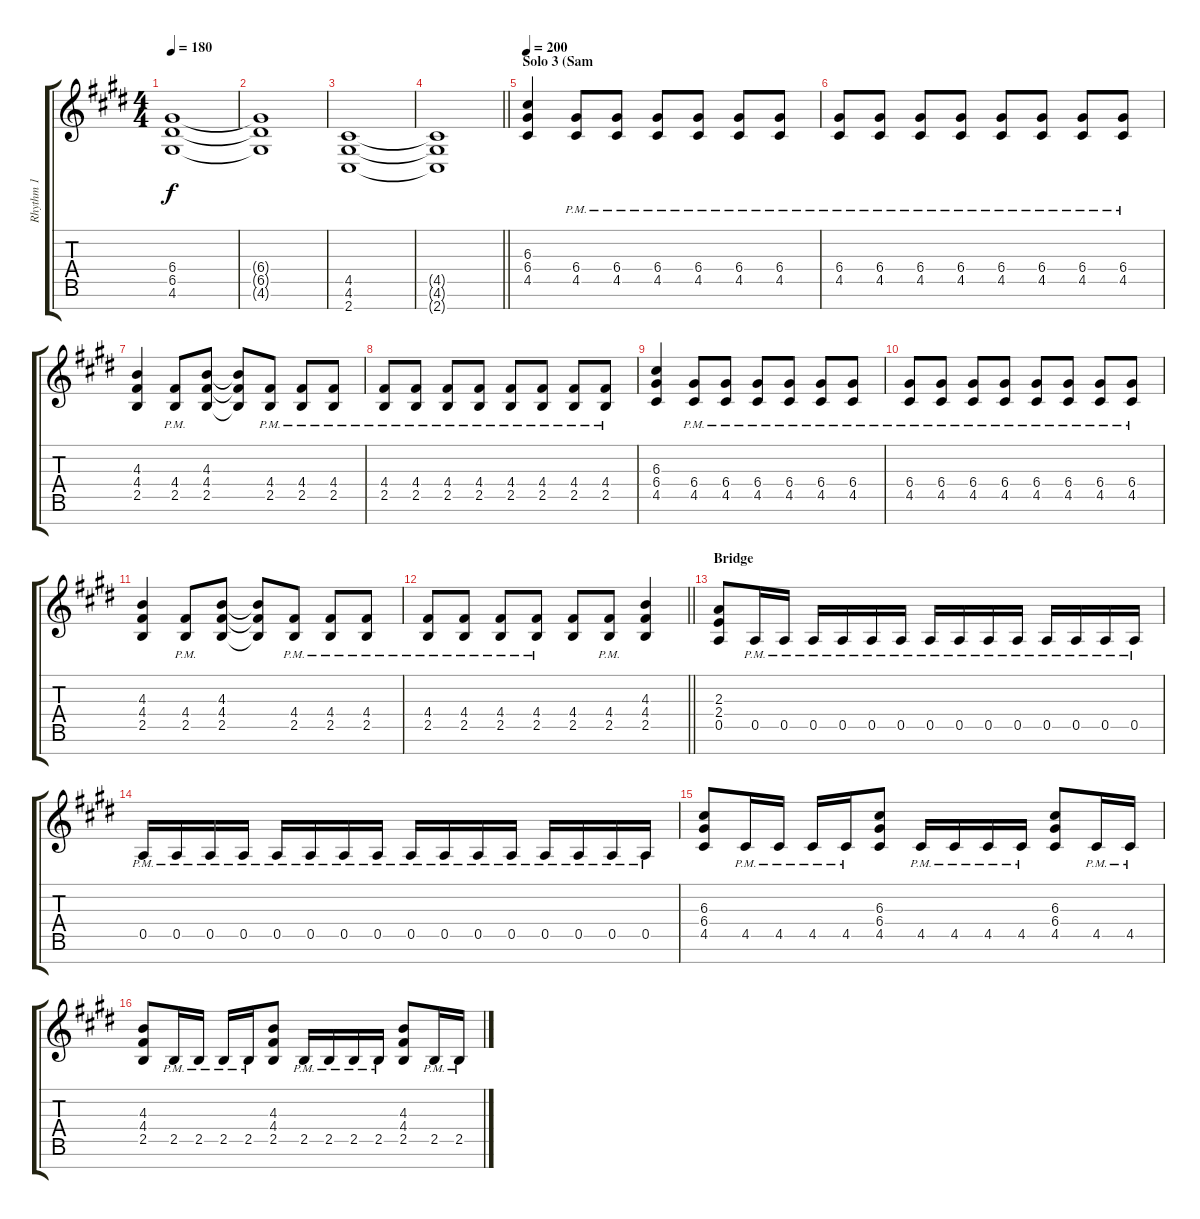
\track ("Rhythm 1" "Rhythm 1") {instrument distortionguitar}
\staff {score tabs}
\tuning (E4 B3 G3 D3 A2 E2 B1) {hide}
\ts (4 4)
\tempo 180
\clef g2
\ks c#minor
(6.4 6.5 4.6).1{dy f} |
(6.4{t} 6.5{t} 4.6{t}).1 |
(4.5 4.6 2.7).1 |
\barLineRight lightlight
(4.5{t} 4.6{t} 2.7{t}).1 |
\section ("" "Solo 3 (Sam")
\tempo 200
(6.3 6.4 4.5).4 (6.4{pm} 4.5{pm}).8 (6.4{pm} 4.5{pm}).8 (6.4{pm} 4.5{pm}).8 (6.4{pm} 4.5{pm}).8 (6.4{pm} 4.5{pm}).8 (6.4{pm} 4.5{pm}).8 |
(6.4{pm} 4.5{pm}).8 (6.4{pm} 4.5{pm}).8 (6.4{pm} 4.5{pm}).8 (6.4{pm} 4.5{pm}).8 (6.4{pm} 4.5{pm}).8 (6.4{pm} 4.5{pm}).8 (6.4{pm} 4.5{pm}).8 (6.4{pm} 4.5{pm}).8 |
(4.3 4.4 2.5).4 (4.4{pm} 2.5{pm}).8 (4.3 4.4 2.5).8 (4.3{t} 4.4{t} 2.5{t}).8 (4.4{pm} 2.5{pm}).8 (4.4{pm} 2.5{pm}).8 (4.4{pm} 2.5{pm}).8 |
(4.4{pm} 2.5{pm}).8 (4.4{pm} 2.5{pm}).8 (4.4{pm} 2.5{pm}).8 (4.4{pm} 2.5{pm}).8 (4.4{pm} 2.5{pm}).8 (4.4{pm} 2.5{pm}).8 (4.4{pm} 2.5{pm}).8 (4.4{pm} 2.5{pm}).8 |
(6.3 6.4 4.5).4 (6.4{pm} 4.5{pm}).8 (6.4{pm} 4.5{pm}).8 (6.4{pm} 4.5{pm}).8 (6.4{pm} 4.5{pm}).8 (6.4{pm} 4.5{pm}).8 (6.4{pm} 4.5{pm}).8 |
(6.4{pm} 4.5{pm}).8 (6.4{pm} 4.5{pm}).8 (6.4{pm} 4.5{pm}).8 (6.4{pm} 4.5{pm}).8 (6.4{pm} 4.5{pm}).8 (6.4{pm} 4.5{pm}).8 (6.4{pm} 4.5{pm}).8 (6.4{pm} 4.5{pm}).8 |
(4.3 4.4 2.5).4 (4.4{pm} 2.5{pm}).8 (4.3 4.4 2.5).8 (4.3{t} 4.4{t} 2.5{t}).8 (4.4{pm} 2.5{pm}).8 (4.4{pm} 2.5{pm}).8 (4.4{pm} 2.5{pm}).8 |
\barLineRight lightlight
(4.4{pm} 2.5{pm}).8 (4.4{pm} 2.5{pm}).8 (4.4{pm} 2.5{pm}).8 (4.4{pm} 2.5{pm}).8 (4.4 2.5).8 (4.4{pm} 2.5{pm}).8 (4.3 4.4 2.5).4 |
\section ("" "Bridge")
(2.3 2.4 0.5).8 0.5{pm}.16 0.5{pm}.16 0.5{pm}.16 0.5{pm}.16 0.5{pm}.16 0.5{pm}.16 0.5{pm}.16 0.5{pm}.16 0.5{pm}.16 0.5{pm}.16 0.5{pm}.16 0.5{pm}.16 0.5{pm}.16 0.5{pm}.16 |
0.5{pm}.16 0.5{pm}.16 0.5{pm}.16 0.5{pm}.16 0.5{pm}.16 0.5{pm}.16 0.5{pm}.16 0.5{pm}.16 0.5{pm}.16 0.5{pm}.16 0.5{pm}.16 0.5{pm}.16 0.5{pm}.16 0.5{pm}.16 0.5{pm}.16 0.5{pm}.16 |
(6.3 6.4 4.5).8 4.5{pm}.16 4.5{pm}.16 4.5{pm}.16 4.5{pm}.16 (6.3 6.4 4.5).8 4.5{pm}.16 4.5{pm}.16 4.5{pm}.16 4.5{pm}.16 (6.3 6.4 4.5).8 4.5{pm}.16 4.5{pm}.16 |
(4.3 4.4 2.5).8 2.5{pm}.16 2.5{pm}.16 2.5{pm}.16 2.5{pm}.16 (4.3 4.4 2.5).8 2.5{pm}.16 2.5{pm}.16 2.5{pm}.16 2.5{pm}.16 (4.3 4.4 2.5).8 2.5{pm}.16 2.5{pm}.16
